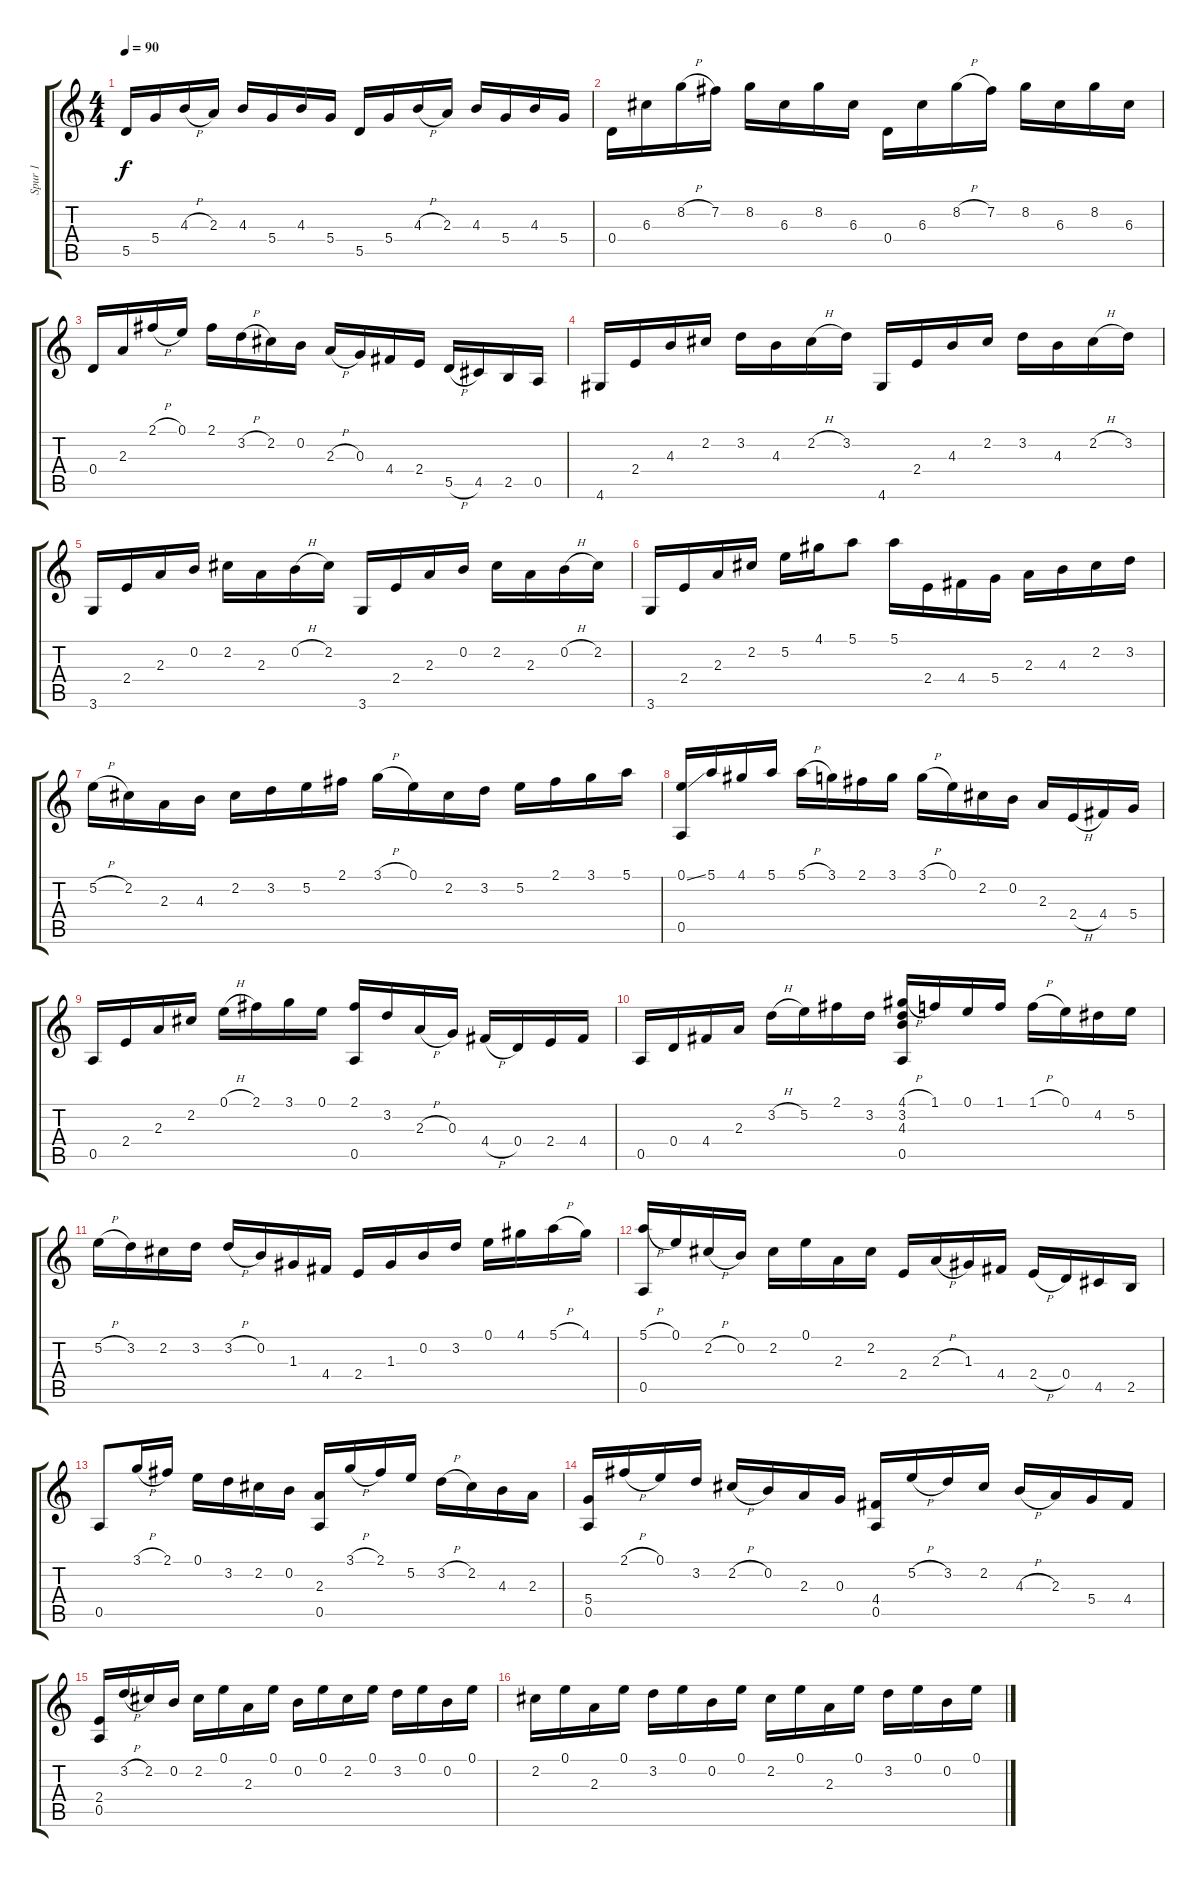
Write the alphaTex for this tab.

\track ("Spur 1" "Spur 1") {instrument acousticguitarnylon}
\staff {score tabs}
\tuning (E4 B3 G3 D3 A2 E2) {hide}
\ts (4 4)
\tempo 90
\clef g2
\ks c
5.5.16{dy f} 5.4.16 4.3{h}.16 2.3.16 4.3.16 5.4.16 4.3.16 5.4.16 5.5.16 5.4.16 4.3{h}.16 2.3.16 4.3.16 5.4.16 4.3.16 5.4.16 |
0.4.16 6.3.16 8.2{h}.16 7.2.16 8.2.16 6.3.16 8.2.16 6.3.16 0.4.16 6.3.16 8.2{h}.16 7.2.16 8.2.16 6.3.16 8.2.16 6.3.16 |
0.4.16 2.3.16 2.1{h}.16 0.1.16 2.1.16 3.2{h}.16 2.2.16 0.2.16 2.3{h}.16 0.3.16 4.4.16 2.4.16 5.5{h}.16 4.5.16 2.5.16 0.5.16 |
4.6.16 2.4.16 4.3.16 2.2.16 3.2.16 4.3.16 2.2{h}.16 3.2.16 4.6.16 2.4.16 4.3.16 2.2.16 3.2.16 4.3.16 2.2{h}.16 3.2.16 |
3.6.16 2.4.16 2.3.16 0.2.16 2.2.16 2.3.16 0.2{h}.16 2.2.16 3.6.16 2.4.16 2.3.16 0.2.16 2.2.16 2.3.16 0.2{h}.16 2.2.16 |
3.6.16 2.4.16 2.3.16 2.2.16 5.2.16 4.1.16 5.1.8 5.1.16 2.4.16 4.4.16 5.4.16 2.3.16 4.3.16 2.2.16 3.2.16 |
5.2{h}.16 2.2.16 2.3.16 4.3.16 2.2.16 3.2.16 5.2.16 2.1.16 3.1{h}.16 0.1.16 2.2.16 3.2.16 5.2.16 2.1.16 3.1.16 5.1.16 |
(0.1{ss} 0.5).16 5.1.16 4.1.16 5.1.16 5.1{h}.16 3.1.16 2.1.16 3.1.16 3.1{h}.16 0.1.16 2.2.16 0.2.16 2.3.16 2.4{h}.16 4.4.16 5.4.16 |
0.5.16 2.4.16 2.3.16 2.2.16 0.1{h}.16 2.1.16 3.1.16 0.1.16 (2.1 0.5).16 3.2.16 2.3{h}.16 0.3.16 4.4{h}.16 0.4.16 2.4.16 4.4.16 |
0.5.16 0.4.16 4.4.16 2.3.16 3.2{h}.16 5.2.16 2.1.16 3.2.16 (4.1{h} 3.2 4.3 0.5).16 1.1.16 0.1.16 1.1.16 1.1{h}.16 0.1.16 4.2.16 5.2.16 |
5.2{h}.16 3.2.16 2.2.16 3.2.16 3.2{h}.16 0.2.16 1.3.16 4.4.16 2.4.16 1.3.16 0.2.16 3.2.16 0.1.16 4.1.16 5.1{h}.16 4.1.16 |
(5.1{h} 0.5).16 0.1.16 2.2{h}.16 0.2.16 2.2.16 0.1.16 2.3.16 2.2.16 2.4.16 2.3{h}.16 1.3.16 4.4.16 2.4{h}.16 0.4.16 4.5.16 2.5.16 |
0.5.8 3.1{h}.16 2.1.16 0.1.16 3.2.16 2.2.16 0.2.16 (2.3 0.5).16 3.1{h}.16 2.1.16 5.2.16 3.2{h}.16 2.2.16 4.3.16 2.3.16 |
(5.4 0.5).16 2.1{h}.16 0.1.16 3.2.16 2.2{h}.16 0.2.16 2.3.16 0.3.16 (4.4 0.5).16 5.2{h}.16 3.2.16 2.2.16 4.3{h}.16 2.3.16 5.4.16 4.4.16 |
(2.4 0.5).16 3.2{h}.16 2.2.16 0.2.16 2.2.16 0.1.16 2.3.16 0.1.16 0.2.16 0.1.16 2.2.16 0.1.16 3.2.16 0.1.16 0.2.16 0.1.16 |
2.2.16 0.1.16 2.3.16 0.1.16 3.2.16 0.1.16 0.2.16 0.1.16 2.2.16 0.1.16 2.3.16 0.1.16 3.2.16 0.1.16 0.2.16 0.1.16
